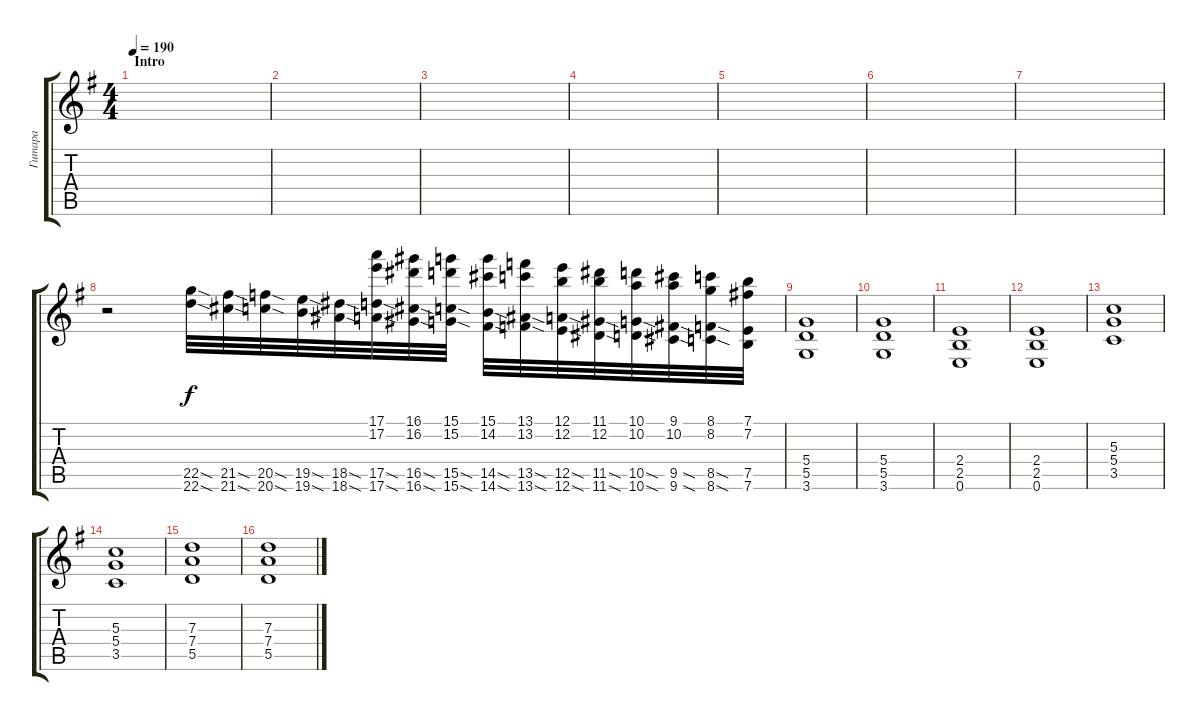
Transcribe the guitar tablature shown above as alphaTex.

\track ("Гитара" "Гитара") {instrument overdrivenguitar}
\staff {score tabs}
\tuning (E4 B3 G3 D3 A2 E2) {hide}
\ts (4 4)
\section ("" "Intro")
\tempo 190
\clef g2
\ks g
|
|
|
|
|
|
|
r.2 (22.5{sod} 22.6{sod}).32 (21.5{sod} 21.6{sod}).32 (20.5{sod} 20.6{sod}).32 (19.5{sod} 19.6{sod}).32 (18.5{sod} 18.6{sod}).32 (17.1 17.2 17.5{sod} 17.6{sod}).32 (16.1 16.2 16.5{sod} 16.6{sod}).32 (15.1 15.2 15.5{sod} 15.6{sod}).32 (15.1 14.2 14.5{sod} 14.6{sod}).32 (13.1 13.2 13.5{sod} 13.6{sod}).32 (12.1 12.2 12.5{sod} 12.6{sod}).32 (11.1 12.2 11.5{sod} 11.6{sod}).32 (10.1 10.2 10.5{sod} 10.6{sod}).32 (9.1 10.2 9.5{sod} 9.6{sod}).32 (8.1 8.2 8.5{sod} 8.6{sod}).32 (7.1 7.2 7.5 7.6).32 |
(5.4 5.5 3.6).1 |
(5.4 5.5 3.6).1 |
(2.4 2.5 0.6).1 |
(2.4 2.5 0.6).1 |
(5.3 5.4 3.5).1 |
(5.3 5.4 3.5).1 |
(7.3 7.4 5.5).1 |
(7.3 7.4 5.5).1
